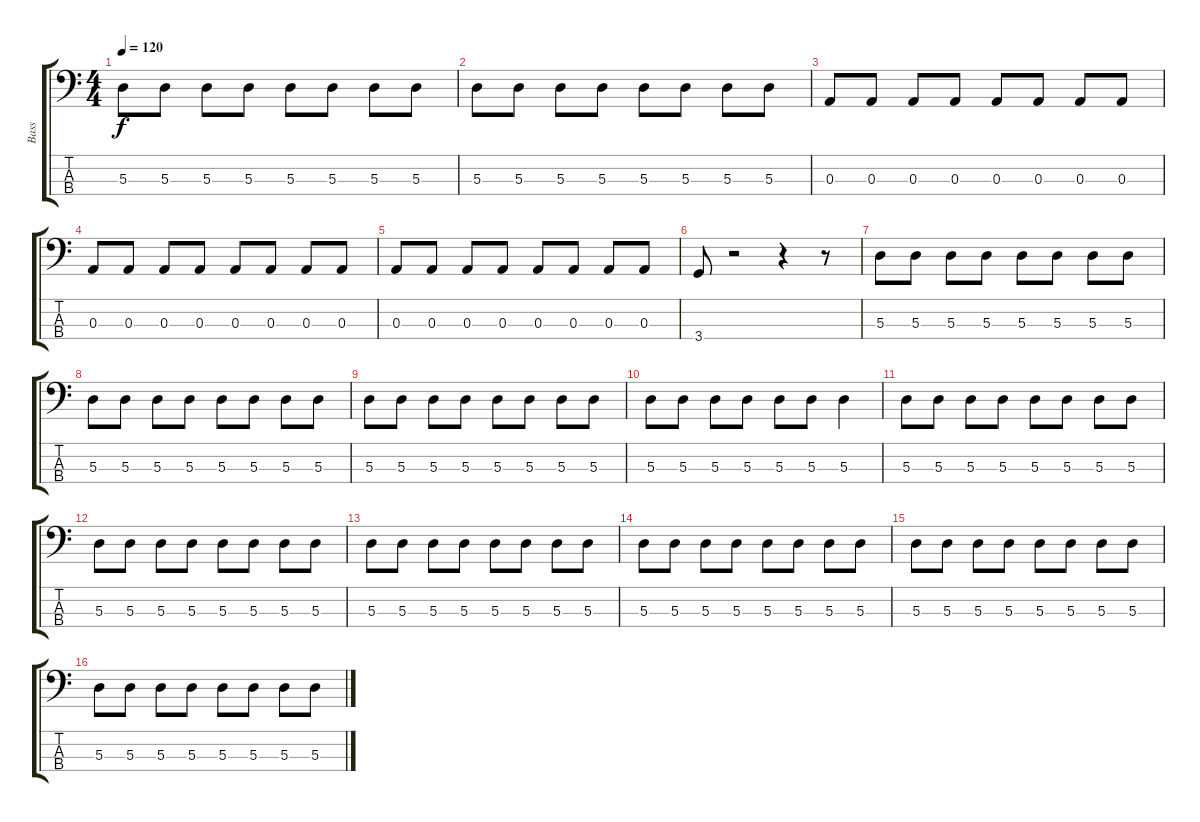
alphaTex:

\track ("Bass" "Bass") {instrument acousticbass}
\staff {score tabs}
\tuning (G2 D2 A1 E1) {hide}
\ts (4 4)
\tempo 120
\clef f4
\ks c
5.3.8{dy f} 5.3.8 5.3.8 5.3.8 5.3.8 5.3.8 5.3.8 5.3.8 |
5.3.8 5.3.8 5.3.8 5.3.8 5.3.8 5.3.8 5.3.8 5.3.8 |
0.3.8 0.3.8 0.3.8 0.3.8 0.3.8 0.3.8 0.3.8 0.3.8 |
0.3.8 0.3.8 0.3.8 0.3.8 0.3.8 0.3.8 0.3.8 0.3.8 |
0.3.8 0.3.8 0.3.8 0.3.8 0.3.8 0.3.8 0.3.8 0.3.8 |
3.4.8 r.2 r.4 r.8 |
5.3.8 5.3.8 5.3.8 5.3.8 5.3.8 5.3.8 5.3.8 5.3.8 |
5.3.8 5.3.8 5.3.8 5.3.8 5.3.8 5.3.8 5.3.8 5.3.8 |
5.3.8 5.3.8 5.3.8 5.3.8 5.3.8 5.3.8 5.3.8 5.3.8 |
5.3.8 5.3.8 5.3.8 5.3.8 5.3.8 5.3.8 5.3.4 |
5.3.8 5.3.8 5.3.8 5.3.8 5.3.8 5.3.8 5.3.8 5.3.8 |
5.3.8 5.3.8 5.3.8 5.3.8 5.3.8 5.3.8 5.3.8 5.3.8 |
5.3.8 5.3.8 5.3.8 5.3.8 5.3.8 5.3.8 5.3.8 5.3.8 |
5.3.8 5.3.8 5.3.8 5.3.8 5.3.8 5.3.8 5.3.8 5.3.8 |
5.3.8 5.3.8 5.3.8 5.3.8 5.3.8 5.3.8 5.3.8 5.3.8 |
5.3.8 5.3.8 5.3.8 5.3.8 5.3.8 5.3.8 5.3.8 5.3.8
